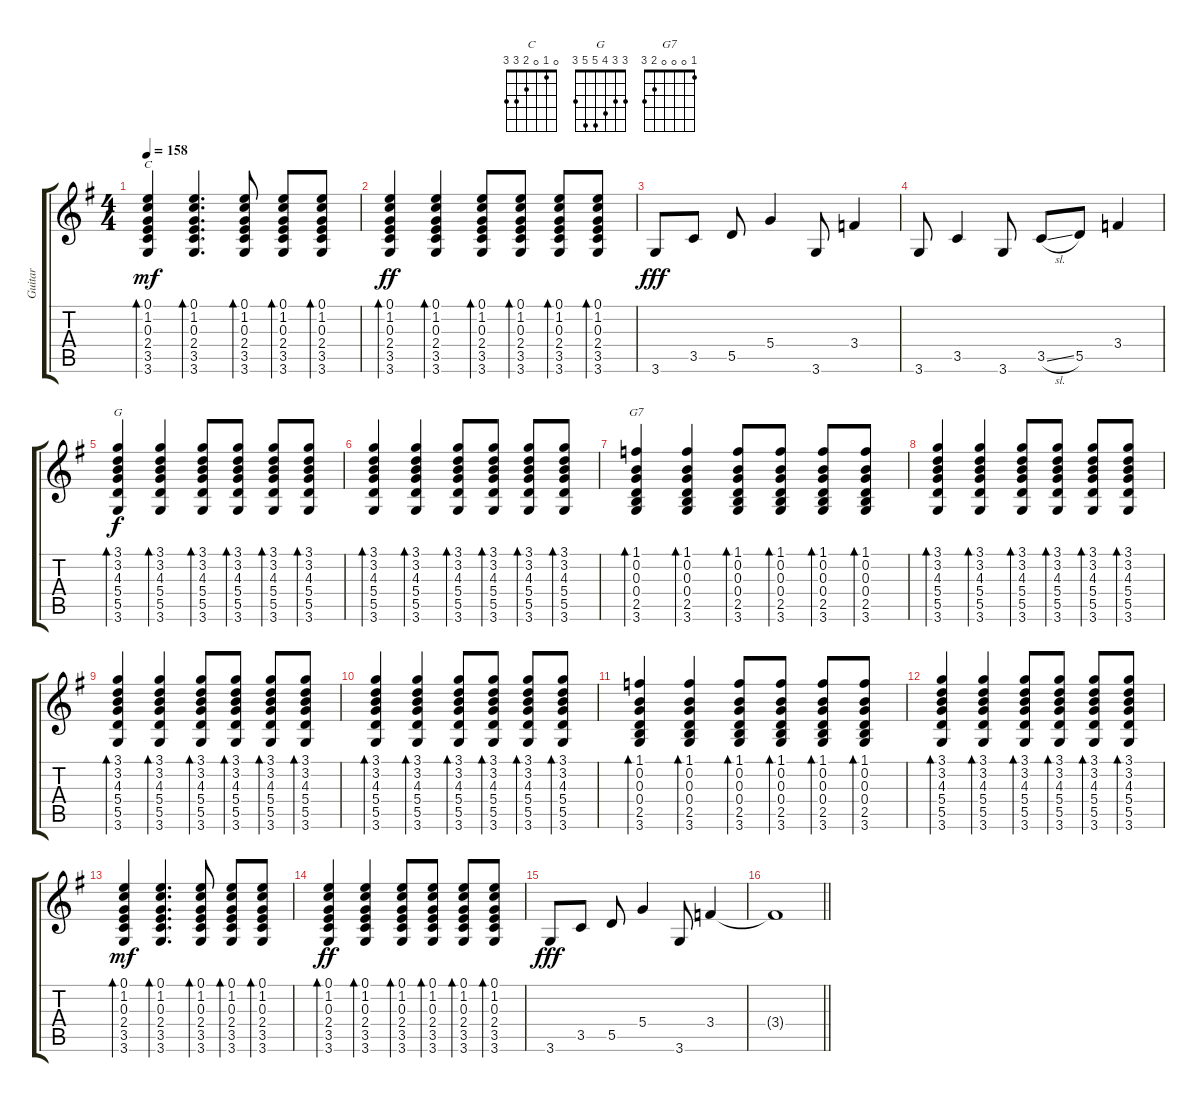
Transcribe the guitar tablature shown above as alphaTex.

\track ("Guitar" "Guitar") {instrument overdrivenguitar}
\staff {score tabs}
\tuning (E4 B3 G3 D3 A2 E2) {hide}
\chord ("C" 0 1 0 2 3 3)
\chord ("G" 3 3 4 5 5 3) {barre 0}
\chord ("G7" 1 0 0 0 2 3)
\ts (4 4)
\tempo 158
\clef g2
\ks g
(0.1 1.2 0.3 2.4 3.5 3.6).4{bd 60 ch "C" dy mf} (0.1 1.2 0.3 2.4 3.5 3.6).4{d bd 60} (0.1 1.2 0.3 2.4 3.5 3.6).8{bd 60} (0.1 1.2 0.3 2.4 3.5 3.6).8{bd 60} (0.1 1.2 0.3 2.4 3.5 3.6).8{bd 60} |
(0.1 1.2 0.3 2.4 3.5 3.6).4{bd 60 dy ff} (0.1 1.2 0.3 2.4 3.5 3.6).4{bd 60} (0.1 1.2 0.3 2.4 3.5 3.6).8{bd 60} (0.1 1.2 0.3 2.4 3.5 3.6).8{bd 60} (0.1 1.2 0.3 2.4 3.5 3.6).8{bd 60} (0.1 1.2 0.3 2.4 3.5 3.6).8{bd 60} |
3.6.8{dy fff} 3.5.8 5.5.8 5.4.4 3.6.8 3.4.4 |
3.6.8 3.5.4 3.6.8 3.5{sl}.8 5.5.8 3.4.4 |
(3.1 3.2 4.3 5.4 5.5 3.6).4{bd 60 ch "G" dy f} (3.1 3.2 4.3 5.4 5.5 3.6).4{bd 60} (3.1 3.2 4.3 5.4 5.5 3.6).8{bd 60} (3.1 3.2 4.3 5.4 5.5 3.6).8{bd 60} (3.1 3.2 4.3 5.4 5.5 3.6).8{bd 60} (3.1 3.2 4.3 5.4 5.5 3.6).8{bd 60} |
(3.1 3.2 4.3 5.4 5.5 3.6).4{bd 60} (3.1 3.2 4.3 5.4 5.5 3.6).4{bd 60} (3.1 3.2 4.3 5.4 5.5 3.6).8{bd 60} (3.1 3.2 4.3 5.4 5.5 3.6).8{bd 60} (3.1 3.2 4.3 5.4 5.5 3.6).8{bd 60} (3.1 3.2 4.3 5.4 5.5 3.6).8{bd 60} |
(1.1 0.2 0.3 0.4 2.5 3.6).4{bd 60 ch "G7"} (1.1 0.2 0.3 0.4 2.5 3.6).4{bd 60} (1.1 0.2 0.3 0.4 2.5 3.6).8{bd 60} (1.1 0.2 0.3 0.4 2.5 3.6).8{bd 60} (1.1 0.2 0.3 0.4 2.5 3.6).8{bd 60} (1.1 0.2 0.3 0.4 2.5 3.6).8{bd 60} |
(3.1 3.2 4.3 5.4 5.5 3.6).4{bd 60} (3.1 3.2 4.3 5.4 5.5 3.6).4{bd 60} (3.1 3.2 4.3 5.4 5.5 3.6).8{bd 60} (3.1 3.2 4.3 5.4 5.5 3.6).8{bd 60} (3.1 3.2 4.3 5.4 5.5 3.6).8{bd 60} (3.1 3.2 4.3 5.4 5.5 3.6).8{bd 60} |
(3.1 3.2 4.3 5.4 5.5 3.6).4{bd 60} (3.1 3.2 4.3 5.4 5.5 3.6).4{bd 60} (3.1 3.2 4.3 5.4 5.5 3.6).8{bd 60} (3.1 3.2 4.3 5.4 5.5 3.6).8{bd 60} (3.1 3.2 4.3 5.4 5.5 3.6).8{bd 60} (3.1 3.2 4.3 5.4 5.5 3.6).8{bd 60} |
(3.1 3.2 4.3 5.4 5.5 3.6).4{bd 60} (3.1 3.2 4.3 5.4 5.5 3.6).4{bd 60} (3.1 3.2 4.3 5.4 5.5 3.6).8{bd 60} (3.1 3.2 4.3 5.4 5.5 3.6).8{bd 60} (3.1 3.2 4.3 5.4 5.5 3.6).8{bd 60} (3.1 3.2 4.3 5.4 5.5 3.6).8{bd 60} |
(1.1 0.2 0.3 0.4 2.5 3.6).4{bd 60} (1.1 0.2 0.3 0.4 2.5 3.6).4{bd 60} (1.1 0.2 0.3 0.4 2.5 3.6).8{bd 60} (1.1 0.2 0.3 0.4 2.5 3.6).8{bd 60} (1.1 0.2 0.3 0.4 2.5 3.6).8{bd 60} (1.1 0.2 0.3 0.4 2.5 3.6).8{bd 60} |
(3.1 3.2 4.3 5.4 5.5 3.6).4{bd 60} (3.1 3.2 4.3 5.4 5.5 3.6).4{bd 60} (3.1 3.2 4.3 5.4 5.5 3.6).8{bd 60} (3.1 3.2 4.3 5.4 5.5 3.6).8{bd 60} (3.1 3.2 4.3 5.4 5.5 3.6).8{bd 60} (3.1 3.2 4.3 5.4 5.5 3.6).8{bd 60} |
(0.1 1.2 0.3 2.4 3.5 3.6).4{bd 60 dy mf} (0.1 1.2 0.3 2.4 3.5 3.6).4{d bd 60} (0.1 1.2 0.3 2.4 3.5 3.6).8{bd 60} (0.1 1.2 0.3 2.4 3.5 3.6).8{bd 60} (0.1 1.2 0.3 2.4 3.5 3.6).8{bd 60} |
(0.1 1.2 0.3 2.4 3.5 3.6).4{bd 60 dy ff} (0.1 1.2 0.3 2.4 3.5 3.6).4{bd 60} (0.1 1.2 0.3 2.4 3.5 3.6).8{bd 60} (0.1 1.2 0.3 2.4 3.5 3.6).8{bd 60} (0.1 1.2 0.3 2.4 3.5 3.6).8{bd 60} (0.1 1.2 0.3 2.4 3.5 3.6).8{bd 60} |
3.6.8{dy fff} 3.5.8 5.5.8 5.4.4 3.6.8 3.4.4 |
\barLineRight lightlight
3.4{t}.1
